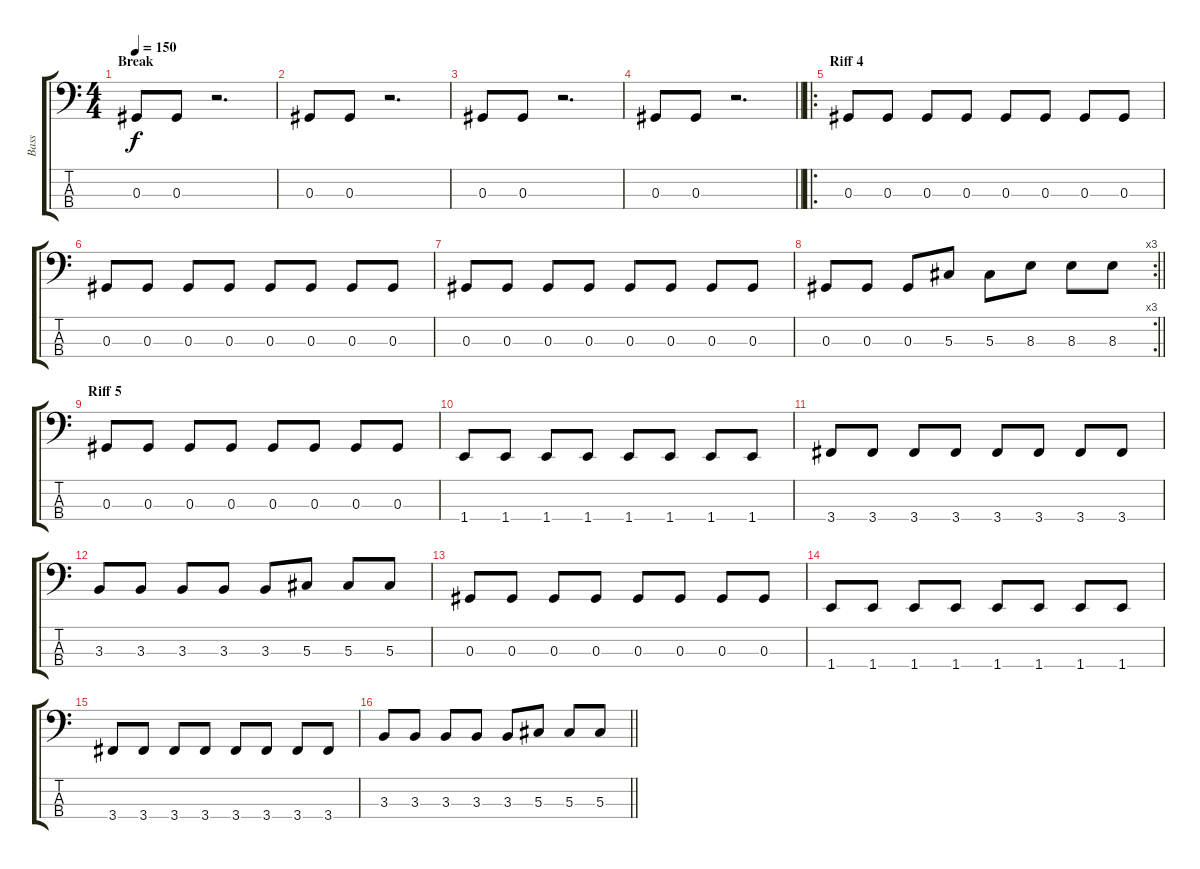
\track ("Bass" "Bass") {instrument electricbassfinger}
\staff {score tabs}
\tuning (Gb2 Db2 Ab1 Eb1) {hide}
\ts (4 4)
\section ("" "Break")
\tempo 150
\clef f4
\ks c
0.3.8{dy f} 0.3.8 r.2{d} |
0.3.8 0.3.8 r.2{d} |
0.3.8 0.3.8 r.2{d} |
\barLineRight lightlight
0.3.8 0.3.8 r.2{d} |
\ro
\section ("" "Riff 4")
0.3.8 0.3.8 0.3.8 0.3.8 0.3.8 0.3.8 0.3.8 0.3.8 |
0.3.8 0.3.8 0.3.8 0.3.8 0.3.8 0.3.8 0.3.8 0.3.8 |
0.3.8 0.3.8 0.3.8 0.3.8 0.3.8 0.3.8 0.3.8 0.3.8 |
\rc 3
\barLineRight lightlight
0.3.8 0.3.8 0.3.8 5.3.8 5.3.8 8.3.8 8.3.8 8.3.8 |
\section ("" "Riff 5")
0.3.8 0.3.8 0.3.8 0.3.8 0.3.8 0.3.8 0.3.8 0.3.8 |
1.4.8 1.4.8 1.4.8 1.4.8 1.4.8 1.4.8 1.4.8 1.4.8 |
3.4.8 3.4.8 3.4.8 3.4.8 3.4.8 3.4.8 3.4.8 3.4.8 |
3.3.8 3.3.8 3.3.8 3.3.8 3.3.8 5.3.8 5.3.8 5.3.8 |
0.3.8 0.3.8 0.3.8 0.3.8 0.3.8 0.3.8 0.3.8 0.3.8 |
1.4.8 1.4.8 1.4.8 1.4.8 1.4.8 1.4.8 1.4.8 1.4.8 |
3.4.8 3.4.8 3.4.8 3.4.8 3.4.8 3.4.8 3.4.8 3.4.8 |
\barLineRight lightlight
3.3.8 3.3.8 3.3.8 3.3.8 3.3.8 5.3.8 5.3.8 5.3.8
